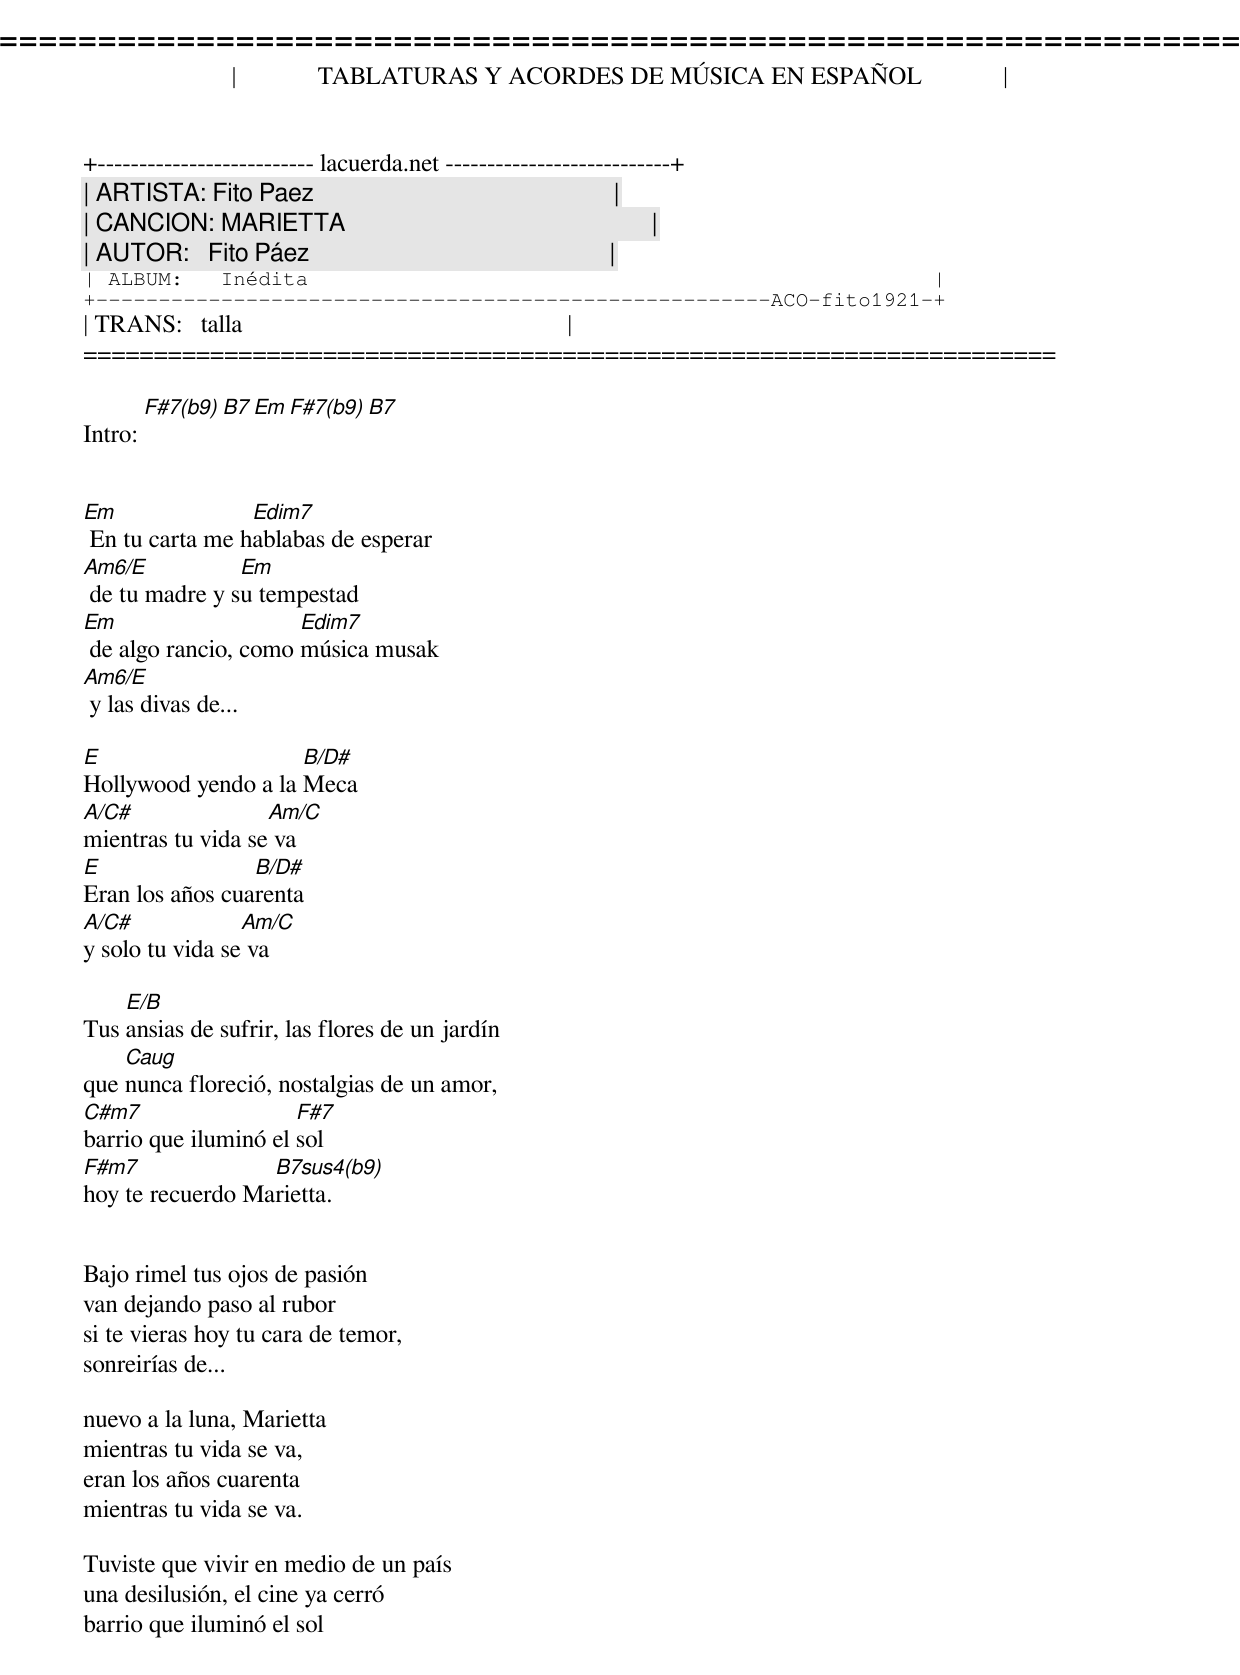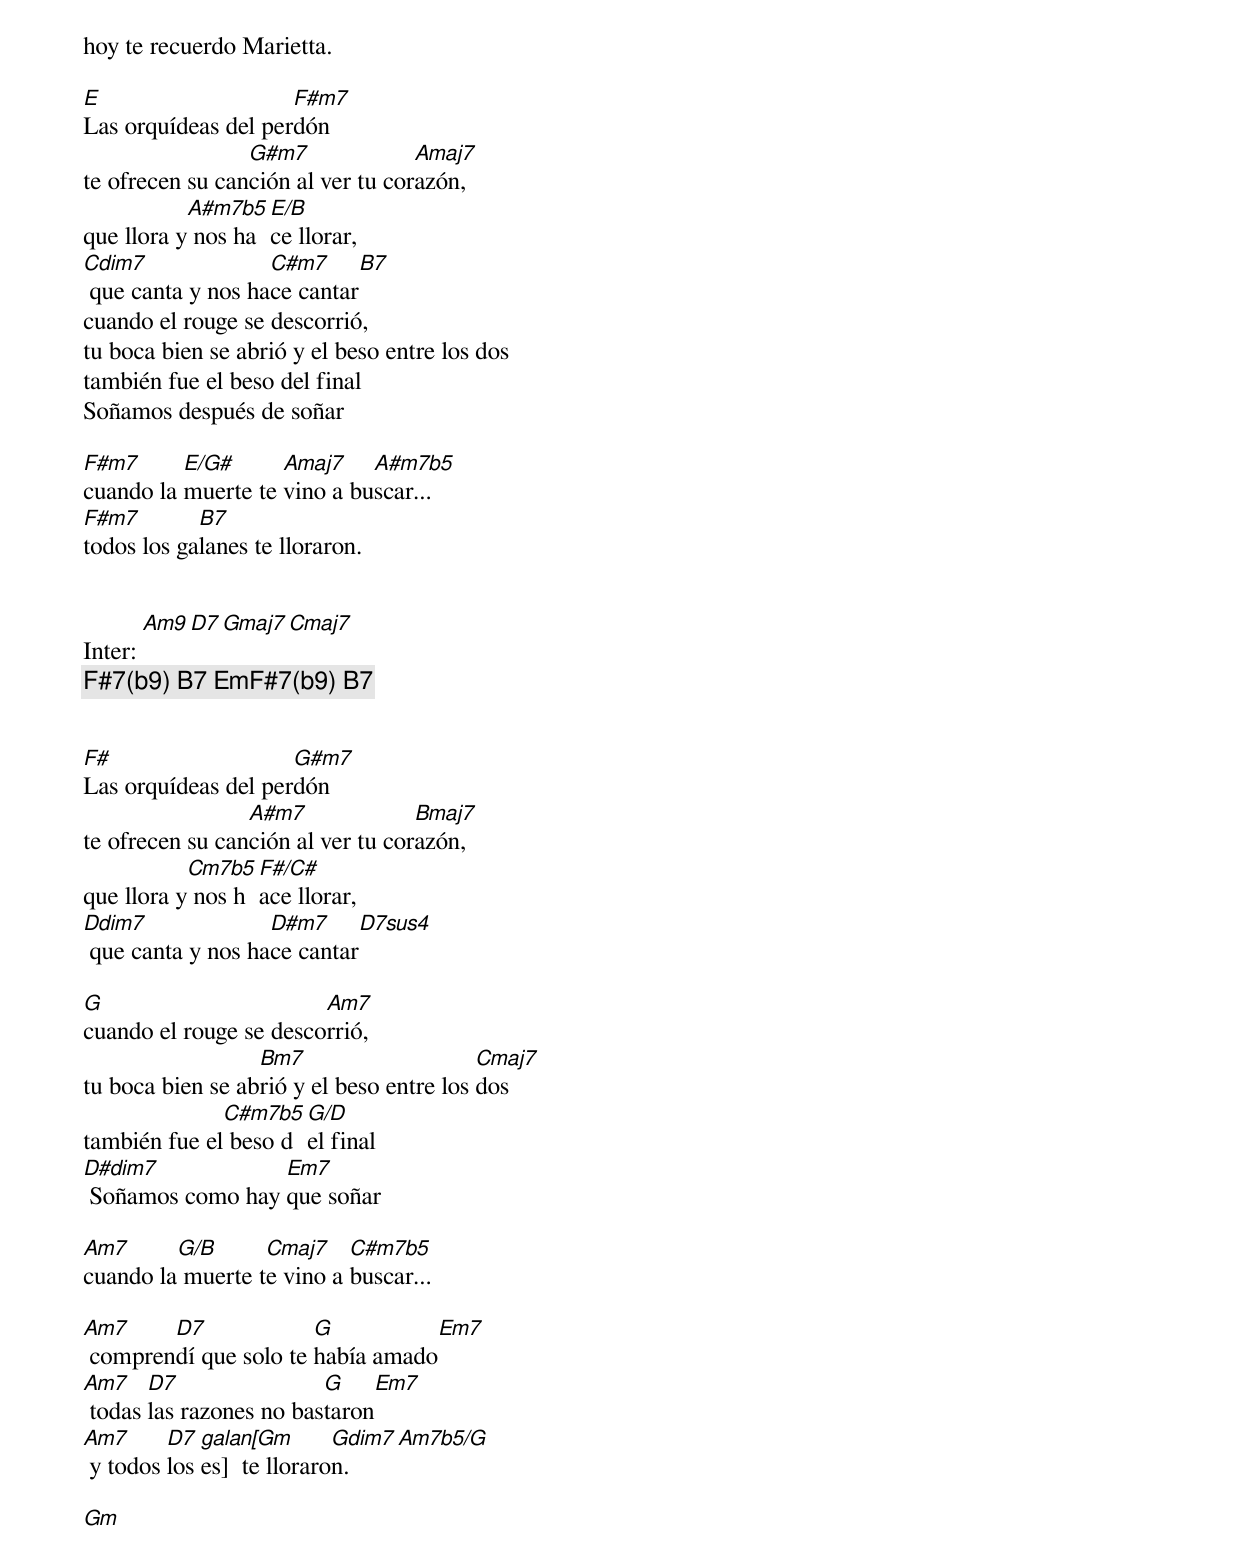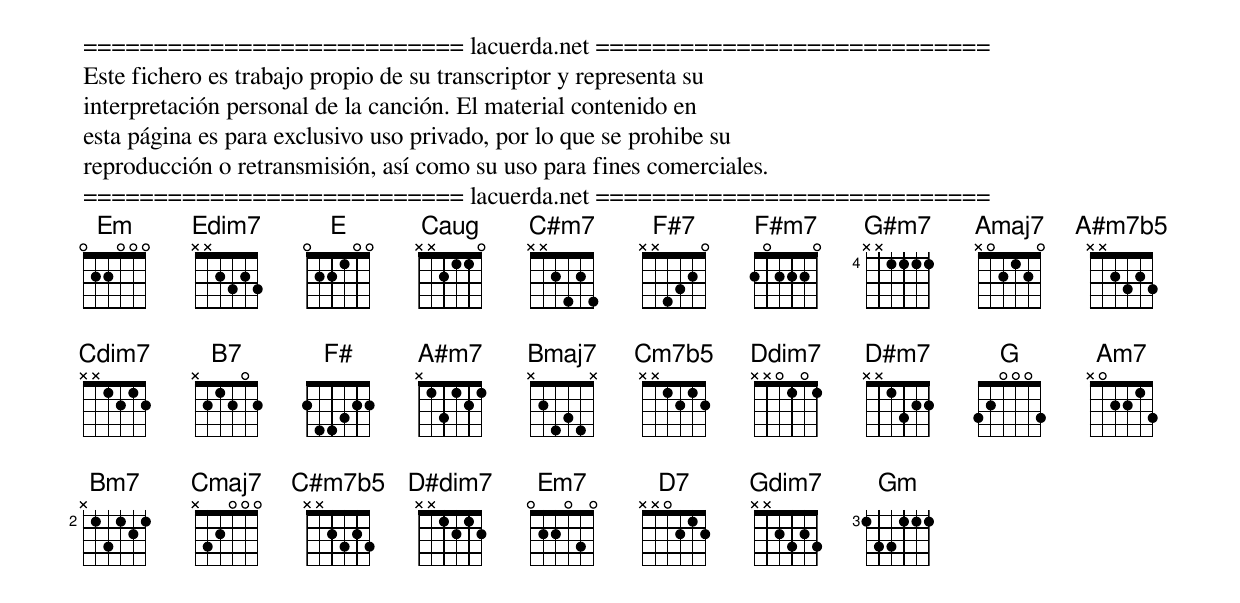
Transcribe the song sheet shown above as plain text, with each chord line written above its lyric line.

=====================================================================
|             TABLATURAS Y ACORDES DE MÚSICA EN ESPAÑOL             |
+-------------------------- lacuerda.net ---------------------------+
| ARTISTA: Fito Paez                                                |
| CANCION: MARIETTA                                                 |
| AUTOR:   Fito Páez                                                |
| ALBUM:   Inédita                                                  |
+------------------------------------------------------ACO-fito1921-+
| TRANS:   talla                                                    |
=====================================================================

Intro: [F#7(b9) B7 Em][F#7(b9) B7]


Em               Edim7
 En tu carta me hablabas de esperar
Am6/E           Em
 de tu madre y su tempestad
Em                    Edim7
 de algo rancio, como música musak
Am6/E
 y las divas de...

E                    B/D#
Hollywood yendo a la Meca
A/C#               Am/C
mientras tu vida se va
E                B/D#
Eran los años cuarenta
A/C#             Am/C
y solo tu vida se va

    E/B
Tus ansias de sufrir, las flores de un jardín
    Caug
que nunca floreció, nostalgias de un amor,
C#m7                  F#7
barrio que iluminó el sol
F#m7              B7sus4(b9)
hoy te recuerdo Marietta.


Bajo rimel tus ojos de pasión
van dejando paso al rubor
si te vieras hoy tu cara de temor,
sonreirías de...

nuevo a la luna, Marietta
mientras tu vida se va,
eran los años cuarenta
mientras tu vida se va.

Tuviste que vivir en medio de un país
una desilusión, el cine ya cerró
barrio que iluminó el sol
hoy te recuerdo Marietta.

E                    F#m7
Las orquídeas del perdón
                 G#m7              Amaj7
te ofrecen su canción al ver tu corazón,
           A#m7b5 E/B
que llora y nos hace llorar,
Cdim7              C#m7       B7
 que canta y nos hace cantar
cuando el rouge se descorrió,
tu boca bien se abrió y el beso entre los dos
también fue el beso del final
Soñamos después de soñar

F#m7      E/G#      Amaj7    A#m7b5
cuando la muerte te vino a buscar...
F#m7        B7
todos los galanes te lloraron.


Inter: [Am9 D7 Gmaj7 Cmaj7]
       [F#7(b9) B7 Em][F#7(b9) B7]


F#                   G#m7
Las orquídeas del perdón
                 A#m7              Bmaj7
te ofrecen su canción al ver tu corazón,
           Cm7b5 F#/C#
que llora y nos hace llorar,
Ddim7              D#m7       D7sus4
 que canta y nos hace cantar

G                       Am7
cuando el rouge se descorrió,
                  Bm7                     Cmaj7
tu boca bien se abrió y el beso entre los dos
              C#m7b5 G/D
también fue el beso del final
D#dim7            Em7
 Soñamos como hay que soñar

Am7      G/B      Cmaj7    C#m7b5
cuando la muerte te vino a buscar...

Am7     D7             G          Em7
 comprendí que solo te había amado
Am7    D7                G     Em7
 todas las razones no bastaron
Am7      D7        Gm             Gdim7 Am7b5/G
 y todos los [galanes]  te lloraron.

Gm


=========================== lacuerda.net ============================
Este fichero es trabajo propio de su transcriptor y representa su
interpretación personal de la canción. El material contenido en
esta página es para exclusivo uso privado, por lo que se prohibe su
reproducción o retransmisión, así como su uso para fines comerciales.
=========================== lacuerda.net ============================
